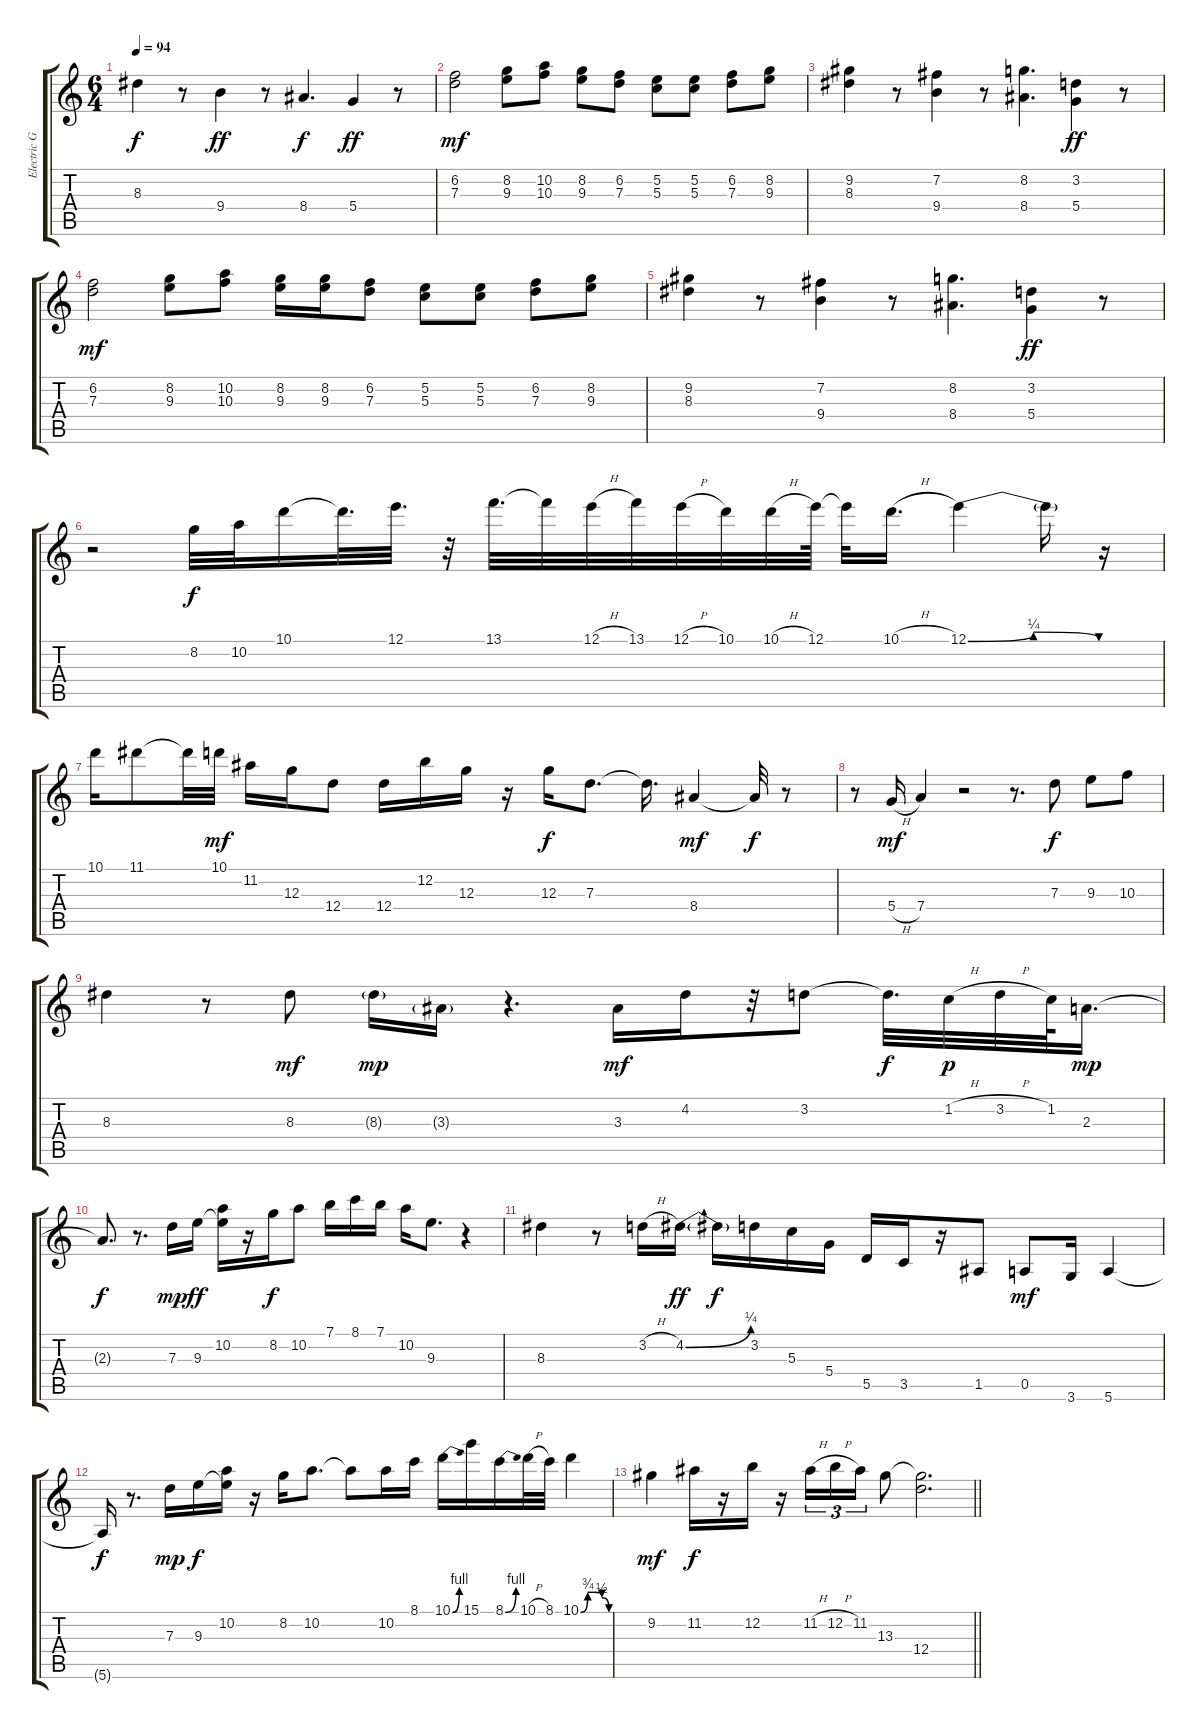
\track ("Electric Guitar" "Electric G") {instrument overdrivenguitar}
\staff {score tabs}
\tuning (E4 B3 G3 D3 A2 E2) {hide}
\ts (6 4)
\tempo 94
\clef g2
\ks c
8.3.4{dy f} r.8 9.4.4{dy ff} r.8 8.4.4{d dy f} 5.4.4{dy ff} r.8 |
(6.2 7.3).2{dy mf} (8.2 9.3).8 (10.2 10.3).8 (8.2 9.3).8 (6.2 7.3).8 (5.2 5.3).8 (5.2 5.3).8 (6.2 7.3).8 (8.2 9.3).8 |
(9.2 8.3).4 r.8 (7.2 9.4).4 r.8 (8.2 8.4).4{d} (3.2 5.4).4{dy ff} r.8 |
(6.2 7.3).2{dy mf} (8.2 9.3).8 (10.2 10.3).8 (8.2 9.3).16 (8.2 9.3).16 (6.2 7.3).8 (5.2 5.3).8 (5.2 5.3).8 (6.2 7.3).8 (8.2 9.3).8 |
(9.2 8.3).4 r.8 (7.2 9.4).4 r.8 (8.2 8.4).4{d} (3.2 5.4).4{dy ff} r.8 |
r.2 8.2.32{dy f} 10.2.32 10.1.16 10.1{t}.32{d} 12.1.32{d} r.32 13.1.32{d} 13.1{t}.32 12.1{h}.32 13.1.32 12.1{h}.32 10.1.32 10.1{h}.32 12.1.64 12.1{t}.32 10.1{h}.16{d} 12.1{be (bendrelease 0 0 45 1 45 1 60 0)}.4 12.1{t}.16 r.16 |
10.1.16 11.1.8 11.1{t}.32 10.1.32{dy mf} 11.2.16 12.3.16 12.4.8 12.4.16 12.2.16 12.3.16 r.16 12.3.16{dy f} 7.3.8{d} 7.3{t}.16{d} 8.4.4{dy mf} 8.4{t}.32{dy f} r.8 |
r.8 5.4{h}.16{dy mf} 7.4.4 r.2 r.8{d} 7.3.8{dy f} 9.3.8 10.3.8 |
8.3.4 r.8 8.3.8{dy mf} 8.3{g}.16{dy mp} 3.3{g}.16 r.4{d} 3.3.16{dy mf} 4.2.16 r.32 3.2.8 3.2{t}.32{d dy f} 1.2{h}.32{dy p} 3.2{h}.32 1.2.64 2.3.16{d dy mp} |
2.3{t}.8{d dy f} r.8{d} 7.3.16{dy mp} 9.3.16{dy ff} (10.2 9.3{t}).16 r.16 8.2.16{dy f} 10.2.8 7.1.16 8.1.16 7.1.16 10.2.16 9.3.8{d} r.4 |
8.3.4 r.8 3.2{h}.16 4.2{be (bend 0 0 60 1)}.16{dy ff} 4.2{t}.16{dy f} 3.2.16 5.3.16 5.4.16 5.5.16 3.5.16 r.16 1.5.8 0.5.8{dy mf} 3.6.16 5.6.4 |
5.6{t}.16{dy f} r.8{d} 7.3.16{dy mp} 9.3.16{dy f} (10.2 9.3{t}).16 r.16 8.2.16 10.2.8{d} 10.2{t}.8 10.2.16 8.1.16{beam split} 10.1{be (bend 0 0 60 4)}.16 15.1.16 8.1{be (bend 0 0 60 4)}.16 10.1{h}.32 8.1.32 10.1{be (custom 0 0 15 3 30 3 45 2 60 0)}.4 |
\barLineRight lightlight
9.2.4{dy mf} 11.2.16{dy f} r.16 12.2.16 r.16 11.2{h}.16{tu (3 2)} 12.2{h}.16{tu (3 2)} 11.2.16{tu (3 2)} 13.3.8 (13.3{t} 12.4).2{d}
